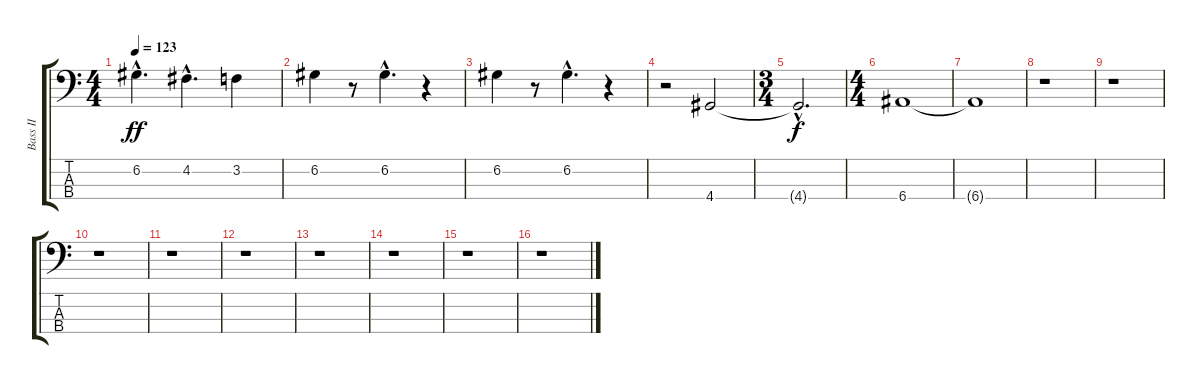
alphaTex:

\track ("Bass II" "Bass II") {instrument electricbassfinger}
\staff {score tabs}
\tuning (G2 D2 A1 E1) {hide}
\ts (4 4)
\tempo 123
\clef f4
\ks c
6.2{hac}.4{d dy ff} 4.2{hac}.4{d} 3.2.4 |
6.2.4 r.8 6.2{hac}.4{d} r.4 |
6.2.4 r.8 6.2{hac}.4{d} r.4 |
r.2 4.4.2 |
\ts (3 4)
4.4{hac t}.2{d dy f} |
\ts (4 4)
6.4.1 |
6.4{t}.1 |
r.1 |
r.1 |
r.1 |
r.1 |
r.1 |
r.1 |
r.1 |
r.1 |
r.1
